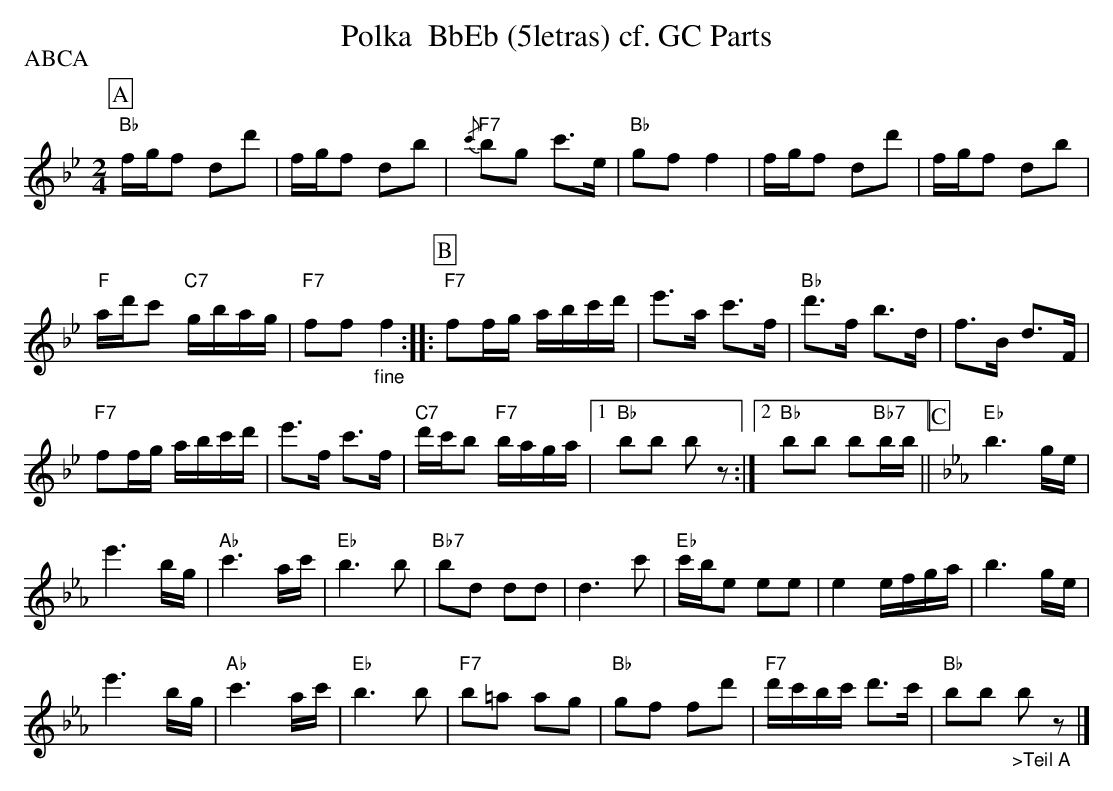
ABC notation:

X:1
T:Polka  BbEb (5letras) cf. GC Parts
P:ABCA
M:2/4
L:1/16
K:Bbmaj%%MIDI gchordon
[P:A] "Bb"fgf2 d2d'2 | fgf2 d2b2 | "F7"{/c'}b2g2 c'3e | "Bb"g2f2f4 | fgf2 d2d'2 | fgf2 d2b2 |
"F"ad'c'2 "C7"gbag | "F7"f2f2"_fine"f4 ::[P:B] "F7"f2fg abc'd' | e'3a c'3f | "Bb"d'3f b3d | f3B d3F |
"F7"f2fg abc'd' | e'3f c'3f | "C7"d'c'b2 "F7"baga |1 "Bb"b2b2 b2z2 :|2 "Bb"b2b2 b2"Bb7"bb || [P:C] [K:Ebmaj] "Eb"b6ge |
e'6bg | "Ab"c'6ac' | "Eb"b6b2 | "Bb7"b2d2 d2d2 | d6c'2 | "Eb"c'be2 e2e2 | e4 efga | b6ge |
e'6bg | "Ab"c'6ac' | "Eb"b6b2 | "F7"b2=a2 a2g2 | "Bb"g2f2 f2d'2 | "F7"d'c'bc' d'3c' | "Bb"b2b2 "_>Teil A"b2z2 |]
